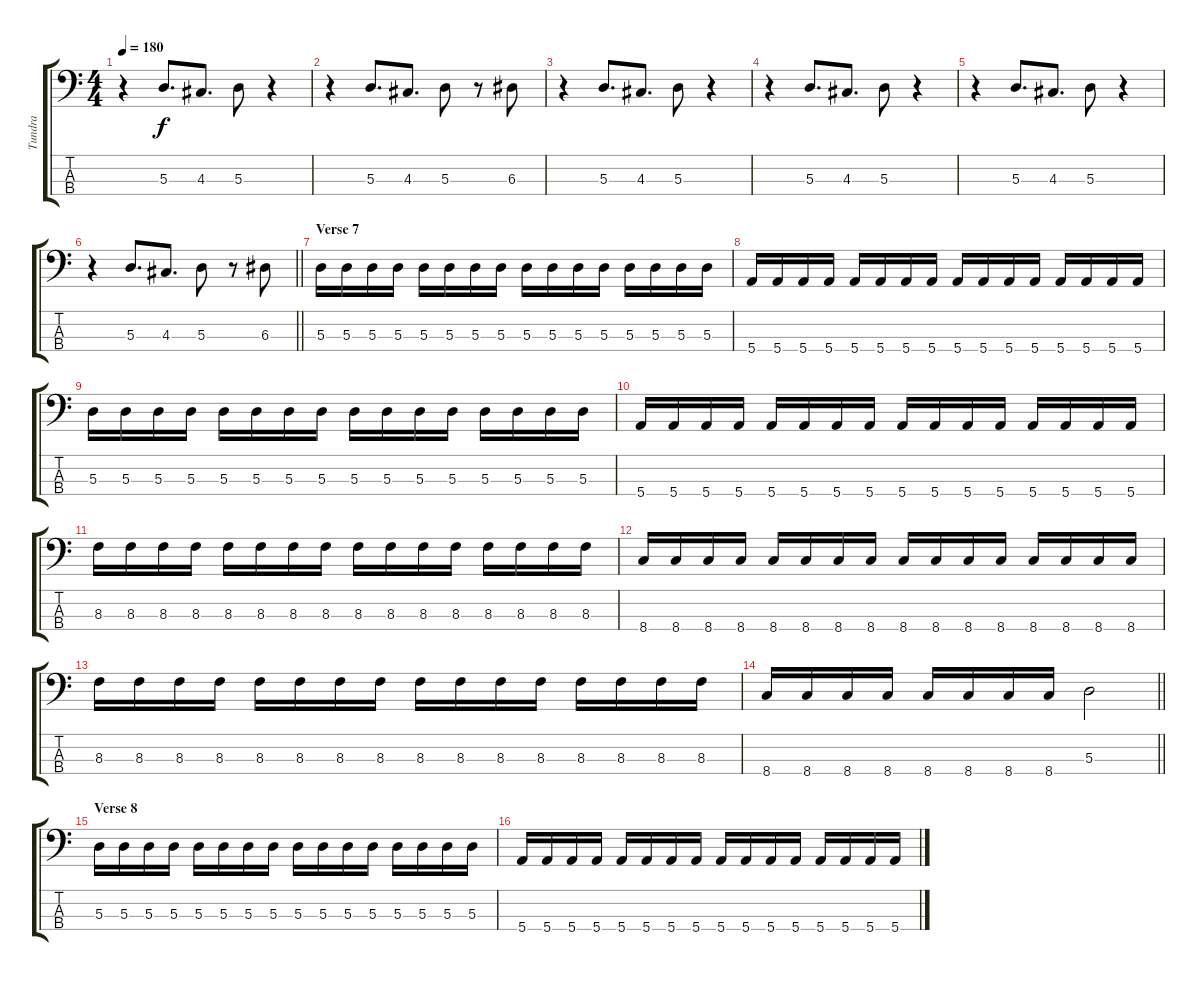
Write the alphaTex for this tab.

\track ("Tundra" "Tundra") {instrument electricbassfinger}
\staff {score tabs}
\tuning (G2 D2 A1 E1) {hide}
\ts (4 4)
\tempo 180
\clef f4
\ks c
r.4{dy f} 5.3.8{d} 4.3.8{d} 5.3.8 r.4 |
r.4 5.3.8{d} 4.3.8{d} 5.3.8 r.8 6.3.8 |
r.4 5.3.8{d} 4.3.8{d} 5.3.8 r.4 |
r.4 5.3.8{d} 4.3.8{d} 5.3.8 r.4 |
r.4 5.3.8{d} 4.3.8{d} 5.3.8 r.4 |
\barLineRight lightlight
r.4 5.3.8{d} 4.3.8{d} 5.3.8 r.8 6.3.8 |
\section ("" "Verse 7")
5.3.16 5.3.16 5.3.16 5.3.16 5.3.16 5.3.16 5.3.16 5.3.16 5.3.16 5.3.16 5.3.16 5.3.16 5.3.16 5.3.16 5.3.16 5.3.16 |
5.4.16 5.4.16 5.4.16 5.4.16 5.4.16 5.4.16 5.4.16 5.4.16 5.4.16 5.4.16 5.4.16 5.4.16 5.4.16 5.4.16 5.4.16 5.4.16 |
5.3.16 5.3.16 5.3.16 5.3.16 5.3.16 5.3.16 5.3.16 5.3.16 5.3.16 5.3.16 5.3.16 5.3.16 5.3.16 5.3.16 5.3.16 5.3.16 |
5.4.16 5.4.16 5.4.16 5.4.16 5.4.16 5.4.16 5.4.16 5.4.16 5.4.16 5.4.16 5.4.16 5.4.16 5.4.16 5.4.16 5.4.16 5.4.16 |
8.3.16 8.3.16 8.3.16 8.3.16 8.3.16 8.3.16 8.3.16 8.3.16 8.3.16 8.3.16 8.3.16 8.3.16 8.3.16 8.3.16 8.3.16 8.3.16 |
8.4.16 8.4.16 8.4.16 8.4.16 8.4.16 8.4.16 8.4.16 8.4.16 8.4.16 8.4.16 8.4.16 8.4.16 8.4.16 8.4.16 8.4.16 8.4.16 |
8.3.16 8.3.16 8.3.16 8.3.16 8.3.16 8.3.16 8.3.16 8.3.16 8.3.16 8.3.16 8.3.16 8.3.16 8.3.16 8.3.16 8.3.16 8.3.16 |
\barLineRight lightlight
8.4.16 8.4.16 8.4.16 8.4.16 8.4.16 8.4.16 8.4.16 8.4.16 5.3.2 |
\section ("" "Verse 8")
5.3.16 5.3.16 5.3.16 5.3.16 5.3.16 5.3.16 5.3.16 5.3.16 5.3.16 5.3.16 5.3.16 5.3.16 5.3.16 5.3.16 5.3.16 5.3.16 |
5.4.16 5.4.16 5.4.16 5.4.16 5.4.16 5.4.16 5.4.16 5.4.16 5.4.16 5.4.16 5.4.16 5.4.16 5.4.16 5.4.16 5.4.16 5.4.16
